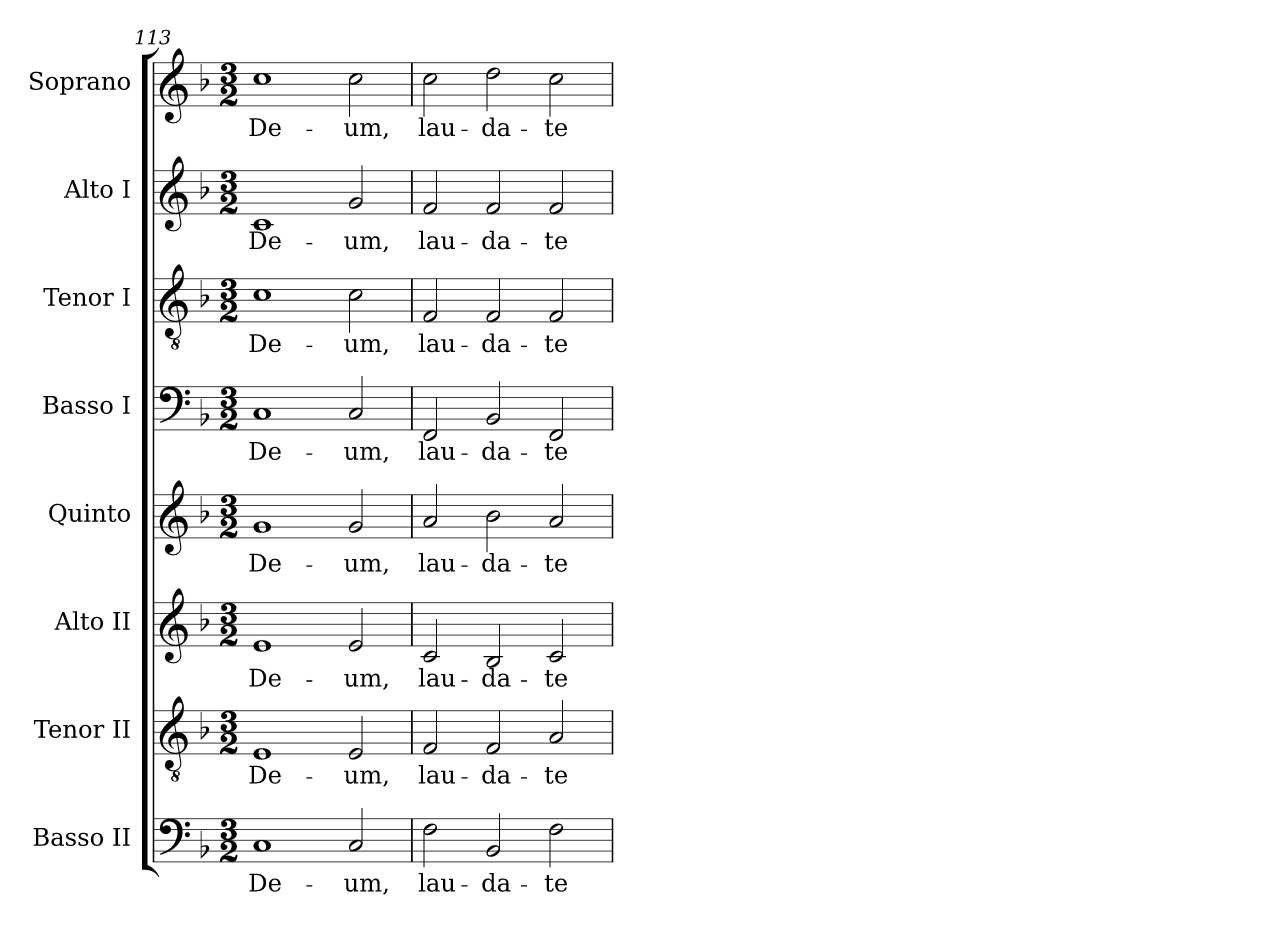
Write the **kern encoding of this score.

**kern	**text	**kern	**text	**kern	**text	**kern	**text	**kern	**text	**kern	**text	**kern	**text	**kern	**text
*part8	*part8	*part7	*part7	*part6	*part6	*part5	*part5	*part4	*part4	*part3	*part3	*part2	*part2	*part1	*part1
*staff8	*staff8	*staff7	*staff7	*staff6	*staff6	*staff5	*staff5	*staff4	*staff4	*staff3	*staff3	*staff2	*staff2	*staff1	*staff1
*I"Basso II	*	*I"Tenor II	*	*I"Alto II	*	*I"Quinto	*	*I"Basso I	*	*I"Tenor I	*	*I"Alto I	*	*I"Soprano	*
*I'B. 2	*	*I'T. 2	*	*I'A. 2	*	*I'Q.	*	*I'B. 1	*	*I'T. 1	*	*I'A. 1	*	*I'S.	*
*clefF4	*	*clefGv2	*	*clefG2	*	*clefG2	*	*clefF4	*	*clefGv2	*	*clefG2	*	*clefG2	*
*	*	*ITrd7c12	*	*	*	*	*	*	*	*ITrd7c12	*	*	*	*	*
*k[b-]	*	*k[b-]	*	*k[b-]	*	*k[b-]	*	*k[b-]	*	*k[b-]	*	*k[b-]	*	*k[b-]	*
*F:	*	*F:	*	*F:	*	*F:	*	*F:	*	*F:	*	*F:	*	*F:	*
*M3/2	*	*M3/2	*	*M3/2	*	*M3/2	*	*M3/2	*	*M3/2	*	*M3/2	*	*M3/2	*
=113	=113	=113	=113	=113	=113	=113	=113	=113	=113	=113	=113	=113	=113	=113	=113
!	!LO:LY:b:color=#000000	!	!	!	!	!	!	!	!	!	!	!	!	!	!
!	!	!	!LO:LY:b:color=#000000	!	!	!	!	!	!	!	!	!	!	!	!
!	!	!	!	!	!LO:LY:b:color=#000000	!	!	!	!	!	!	!	!	!	!
!	!	!	!	!	!	!	!LO:LY:b:color=#000000	!	!	!	!	!	!	!	!
!	!	!	!	!	!	!	!	!	!LO:LY:b:color=#000000	!	!	!	!	!	!
!	!	!	!	!	!	!	!	!	!	!	!LO:LY:b:color=#000000	!	!	!	!
!	!	!	!	!	!	!	!	!	!	!	!	!	!LO:LY:b:color=#000000	!	!
!	!	!	!	!	!	!	!	!	!	!	!	!	!	!	!LO:LY:b:color=#000000
1Ci	De-	1EEi	De-	1ei	De-	1gi	De-	1Ci	De-	1Ci	De-	1ci	De-	1cci	De-
!	!LO:LY:b:color=#000000	!	!	!	!	!	!	!	!	!	!	!	!	!	!
!	!	!	!LO:LY:b:color=#000000	!	!	!	!	!	!	!	!	!	!	!	!
!	!	!	!	!	!LO:LY:b:color=#000000	!	!	!	!	!	!	!	!	!	!
!	!	!	!	!	!	!	!LO:LY:b:color=#000000	!	!	!	!	!	!	!	!
!	!	!	!	!	!	!	!	!	!LO:LY:b:color=#000000	!	!	!	!	!	!
!	!	!	!	!	!	!	!	!	!	!	!LO:LY:b:color=#000000	!	!	!	!
!	!	!	!	!	!	!	!	!	!	!	!	!	!LO:LY:b:color=#000000	!	!
!	!	!	!	!	!	!	!	!	!	!	!	!	!	!	!LO:LY:b:color=#000000
2Ci/	-um,	2EEi/	-um,	2ei/	-um,	2gi/	-um,	2Ci/	-um,	2Ci\	-um,	2gi/	-um,	2cci\	-um,
=114	=114	=114	=114	=114	=114	=114	=114	=114	=114	=114	=114	=114	=114	=114	=114
!	!LO:LY:b:color=#000000	!	!	!	!	!	!	!	!	!	!	!	!	!	!
!	!	!	!LO:LY:b:color=#000000	!	!	!	!	!	!	!	!	!	!	!	!
!	!	!	!	!	!LO:LY:b:color=#000000	!	!	!	!	!	!	!	!	!	!
!	!	!	!	!	!	!	!LO:LY:b:color=#000000	!	!	!	!	!	!	!	!
!	!	!	!	!	!	!	!	!	!LO:LY:b:color=#000000	!	!	!	!	!	!
!	!	!	!	!	!	!	!	!	!	!	!LO:LY:b:color=#000000	!	!	!	!
!	!	!	!	!	!	!	!	!	!	!	!	!	!LO:LY:b:color=#000000	!	!
!	!	!	!	!	!	!	!	!	!	!	!	!	!	!	!LO:LY:b:color=#000000
2Fi\	lau-	2FFi/	lau-	2ci/	lau-	2ai/	lau-	2FFi/	lau-	2FFi/	lau-	2fi/	lau-	2cci\	lau-
!	!LO:LY:b:color=#000000	!	!	!	!	!	!	!	!	!	!	!	!	!	!
!	!	!	!LO:LY:b:color=#000000	!	!	!	!	!	!	!	!	!	!	!	!
!	!	!	!	!	!LO:LY:b:color=#000000	!	!	!	!	!	!	!	!	!	!
!	!	!	!	!	!	!	!LO:LY:b:color=#000000	!	!	!	!	!	!	!	!
!	!	!	!	!	!	!	!	!	!LO:LY:b:color=#000000	!	!	!	!	!	!
!	!	!	!	!	!	!	!	!	!	!	!LO:LY:b:color=#000000	!	!	!	!
!	!	!	!	!	!	!	!	!	!	!	!	!	!LO:LY:b:color=#000000	!	!
!	!	!	!	!	!	!	!	!	!	!	!	!	!	!	!LO:LY:b:color=#000000
2BB-i/	-da-	2FFi/	-da-	2B-i/	-da-	2b-i\	-da-	2BB-i/	-da-	2FFi/	-da-	2fi/	-da-	2ddi\	-da-
!	!LO:LY:b:color=#000000	!	!	!	!	!	!	!	!	!	!	!	!	!	!
!	!	!	!LO:LY:b:color=#000000	!	!	!	!	!	!	!	!	!	!	!	!
!	!	!	!	!	!LO:LY:b:color=#000000	!	!	!	!	!	!	!	!	!	!
!	!	!	!	!	!	!	!LO:LY:b:color=#000000	!	!	!	!	!	!	!	!
!	!	!	!	!	!	!	!	!	!LO:LY:b:color=#000000	!	!	!	!	!	!
!	!	!	!	!	!	!	!	!	!	!	!LO:LY:b:color=#000000	!	!	!	!
!	!	!	!	!	!	!	!	!	!	!	!	!	!LO:LY:b:color=#000000	!	!
!	!	!	!	!	!	!	!	!	!	!	!	!	!	!	!LO:LY:b:color=#000000
2Fi\	-te	2AAi/	-te	2ci/	-te	2ai/	-te	2FFi/	-te	2FFi/	-te	2fi/	-te	2cci\	-te
=	=	=	=	=	=	=	=	=	=	=	=	=	=	=	=
*-	*-	*-	*-	*-	*-	*-	*-	*-	*-	*-	*-	*-	*-	*-	*-
